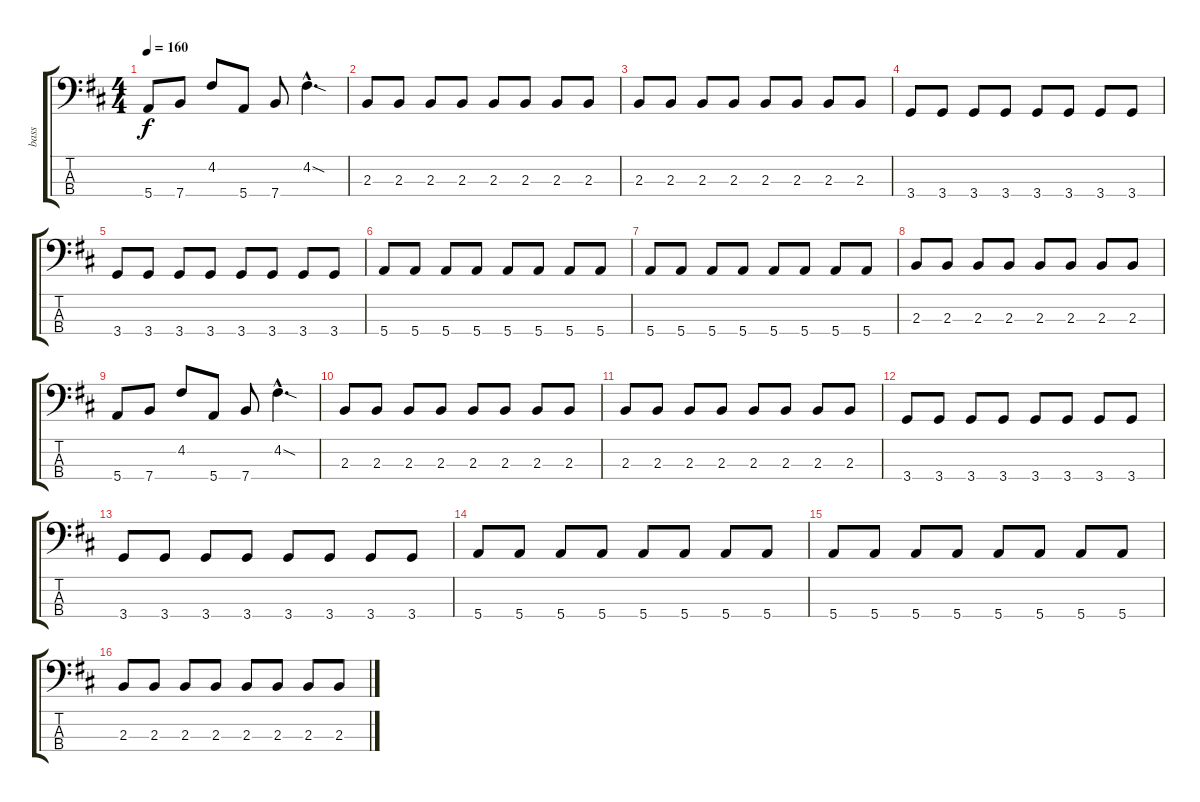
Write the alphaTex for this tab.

\track ("bass" "bass") {instrument electricbassfinger}
\staff {score tabs}
\tuning (G2 D2 A1 E1) {hide}
\ts (4 4)
\tempo 160
\clef f4
\ks bminor
5.4.8{dy f} 7.4.8 4.2.8 5.4.8 7.4.8 4.2{sod hac}.4{d} |
2.3.8 2.3.8 2.3.8 2.3.8 2.3.8 2.3.8 2.3.8 2.3.8 |
2.3.8 2.3.8 2.3.8 2.3.8 2.3.8 2.3.8 2.3.8 2.3.8 |
3.4.8 3.4.8 3.4.8 3.4.8 3.4.8 3.4.8 3.4.8 3.4.8 |
3.4.8 3.4.8 3.4.8 3.4.8 3.4.8 3.4.8 3.4.8 3.4.8 |
5.4.8 5.4.8 5.4.8 5.4.8 5.4.8 5.4.8 5.4.8 5.4.8 |
5.4.8 5.4.8 5.4.8 5.4.8 5.4.8 5.4.8 5.4.8 5.4.8 |
2.3.8 2.3.8 2.3.8 2.3.8 2.3.8 2.3.8 2.3.8 2.3.8 |
5.4.8 7.4.8 4.2.8 5.4.8 7.4.8 4.2{sod hac}.4{d} |
2.3.8 2.3.8 2.3.8 2.3.8 2.3.8 2.3.8 2.3.8 2.3.8 |
2.3.8 2.3.8 2.3.8 2.3.8 2.3.8 2.3.8 2.3.8 2.3.8 |
3.4.8 3.4.8 3.4.8 3.4.8 3.4.8 3.4.8 3.4.8 3.4.8 |
3.4.8 3.4.8 3.4.8 3.4.8 3.4.8 3.4.8 3.4.8 3.4.8 |
5.4.8 5.4.8 5.4.8 5.4.8 5.4.8 5.4.8 5.4.8 5.4.8 |
5.4.8 5.4.8 5.4.8 5.4.8 5.4.8 5.4.8 5.4.8 5.4.8 |
2.3.8 2.3.8 2.3.8 2.3.8 2.3.8 2.3.8 2.3.8 2.3.8
